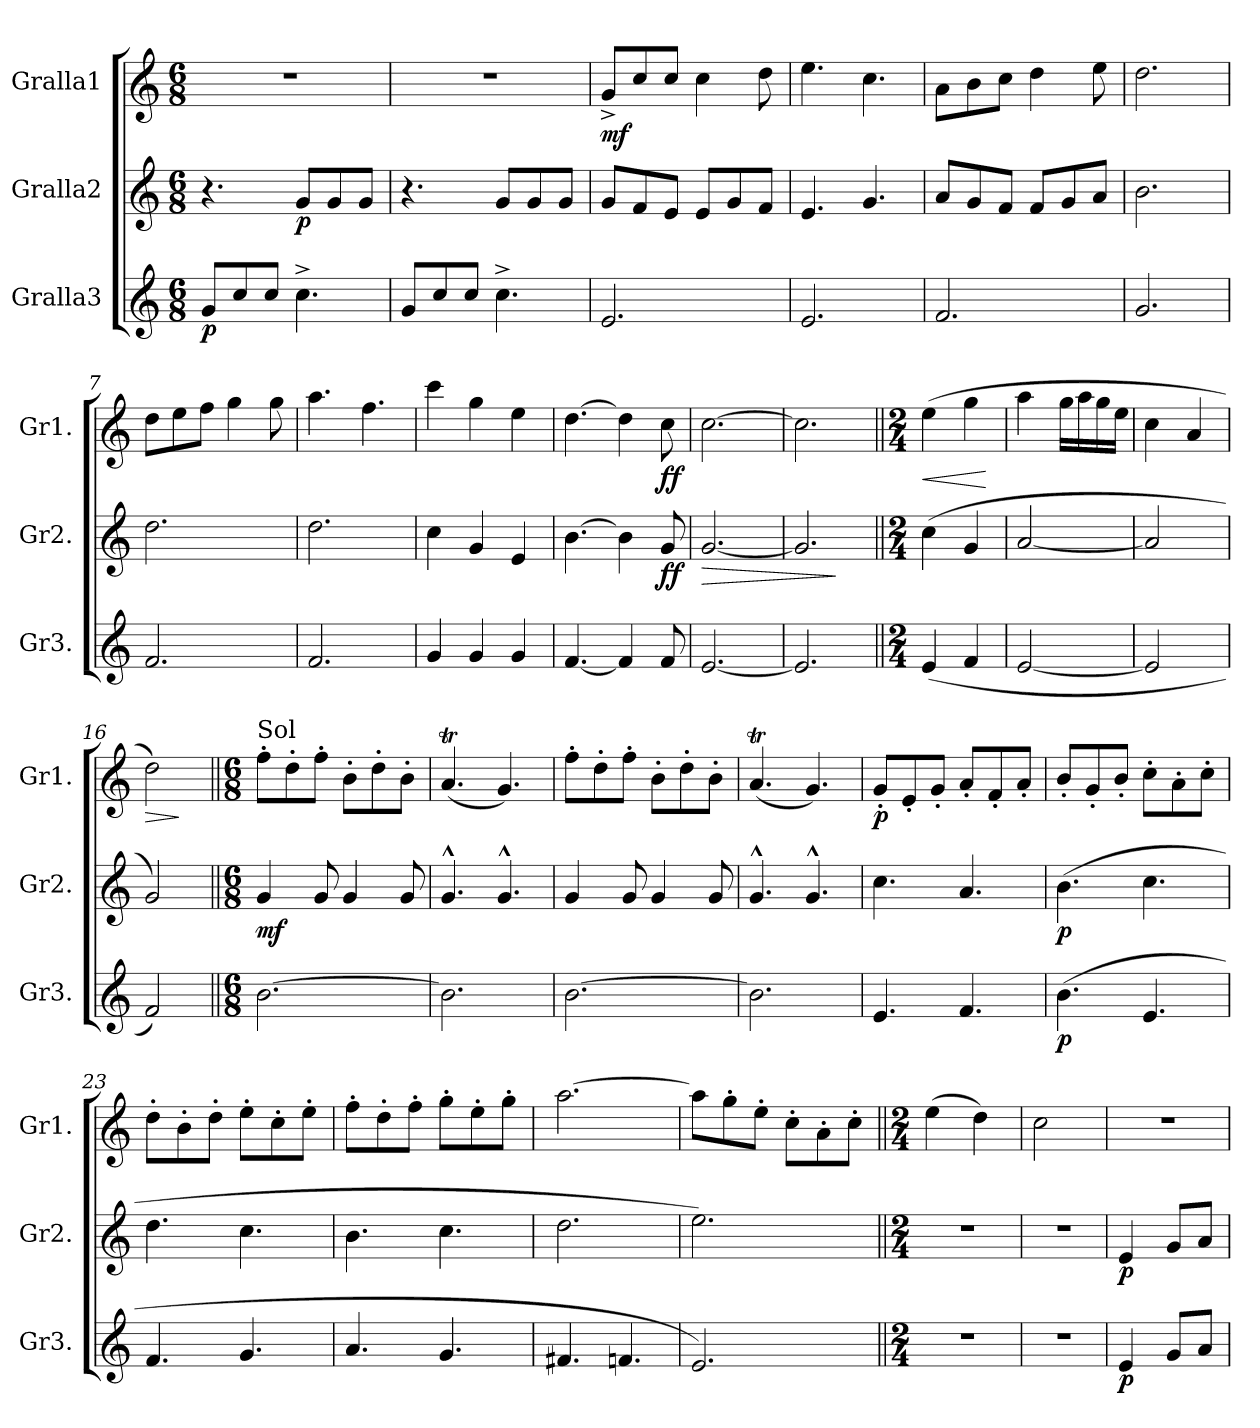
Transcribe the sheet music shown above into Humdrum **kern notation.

**kern	**dynam	**kern	**dynam	**kern	**dynam
*part3	*part3	*part2	*part2	*part1	*part1
*staff3	*staff3	*staff2	*staff2	*staff1	*staff1
*I"Gralla3	*	*I"Gralla2	*	*I"Gralla1	*
*I'Gr3.	*	*I'Gr2.	*	*I'Gr1.	*
*clefG2	*	*clefG2	*	*clefG2	*
*k[]	*	*k[]	*	*k[]	*
*M6/8	*	*M6/8	*	*M6/8	*
*MM165	*	*MM165	*	*MM165	*
=1	=1	=1	=1	=1	=1
!	!LO:DY:b	!	!	!	!
8g/L	p	4.r	.	2.r	.
8cc/	.	.	.	.	.
8cc/J	.	.	.	.	.
!	!	!	!LO:DY:b	!	!
4.cc^\	.	8g/L	p	.	.
.	.	8g/	.	.	.
.	.	8g/J	.	.	.
=2	=2	=2	=2	=2	=2
8g/L	.	4.r	.	2.r	.
8cc/	.	.	.	.	.
8cc/J	.	.	.	.	.
4.cc^\	.	8g/L	.	.	.
.	.	8g/	.	.	.
.	.	8g/J	.	.	.
=3	=3	=3	=3	=3	=3
!	!	!	!	!	!LO:DY:b
2.e/	.	8g/L	.	8g^/L	mf
.	.	8f/	.	8cc/	.
.	.	8e/J	.	8cc/J	.
.	.	8e/L	.	4cc\	.
.	.	8g/	.	.	.
.	.	8f/J	.	8dd\	.
=4	=4	=4	=4	=4	=4
2.e/	.	4.e/	.	4.ee\	.
.	.	4.g/	.	4.cc\	.
=5	=5	=5	=5	=5	=5
2.f/	.	8a/L	.	8a\L	.
.	.	8g/	.	8b\	.
.	.	8f/J	.	8cc\J	.
.	.	8f/L	.	4dd\	.
.	.	8g/	.	.	.
.	.	8a/J	.	8ee\	.
=6	=6	=6	=6	=6	=6
2.g/	.	2.b\	.	2.dd\	.
=7	=7	=7	=7	=7	=7
2.f/	.	2.dd\	.	8dd\L	.
.	.	.	.	8ee\	.
.	.	.	.	8ff\J	.
.	.	.	.	4gg\	.
.	.	.	.	8gg\	.
=8	=8	=8	=8	=8	=8
2.f/	.	2.dd\	.	4.aa\	.
.	.	.	.	4.ff\	.
=9	=9	=9	=9	=9	=9
4g/	.	4cc\	.	4ccc\	.
4g/	.	4g/	.	4gg\	.
4g/	.	4e/	.	4ee\	.
!!LO:LB:g=z
=10	=10	=10	=10	=10	=10
[4.f/	.	[4.b\	.	[4.dd\	.
4f/]	.	4b\]	.	4dd\]	.
!	!	!	!LO:DY:b	!	!LO:DY:b
8f/	.	8g/	ff	8cc\	ff
=11	=11	=11	=11	=11	=11
!	!	!	!LO:HP:b	!	!
[2.e/	.	[2.g/	>	[2.cc\	.
=12	=12	=12	=12	=12	=12
2.e/]	.	2.g/]	.	2.cc\]	.
.	.	.	]	.	.
=13||	=13||	=13||	=13||	=13||	=13||
*M2/4	*	*M2/4	*	*M2/4	*
*	*	*	*	*MM100	*
!	!	!	!	!	!LO:HP:b
(>4e/	.	(>4cc\	.	(>4ee\	<
4f/	.	4g/	.	4gg\	.
.	.	.	.	.	[
=14	=14	=14	=14	=14	=14
[2e/	.	[2a/	.	4aa\	.
.	.	.	.	16gg\LL	.
.	.	.	.	16aa\	.
.	.	.	.	16gg\	.
.	.	.	.	16ee\JJ	.
=15	=15	=15	=15	=15	=15
2e/]	.	2a/]	.	4cc\	.
.	.	.	.	4a/	.
=16	=16	=16	=16	=16	=16
!	!	!	!	!	!LO:HP:b
2f/)	.	2g/)	.	2dd\)	>
.	.	.	.	.	]
=17||	=17||	=17||	=17||	=17||	=17||
*M6/8	*	*M6/8	*	*M6/8	*
*	*	*	*	*MM165	*
!	!	!	!	!LO:TX:a:t=Sol	!
!	!	!	!LO:DY:b	!	!
[2.b\	.	4g/	mf	8ff'\L	.
.	.	.	.	8dd'\	.
.	.	8g/	.	8ff'\J	.
.	.	4g/	.	8b'\L	.
.	.	.	.	8dd'\	.
.	.	8g/	.	8b'\J	.
=18	=18	=18	=18	=18	=18
2.b\]	.	4.g^^/	.	(<4.aT/	.
.	.	4.g^^/	.	4.g/)	.
=19	=19	=19	=19	=19	=19
[2.b\	.	4g/	.	8ff'\L	.
.	.	.	.	8dd'\	.
.	.	8g/	.	8ff'\J	.
.	.	4g/	.	8b'\L	.
.	.	.	.	8dd'\	.
.	.	8g/	.	8b'\J	.
!!LO:LB:g=z
=20	=20	=20	=20	=20	=20
2.b\]	.	4.g^^/	.	(<4.aT/	.
.	.	4.g^^/	.	4.g/)	.
=21	=21	=21	=21	=21	=21
!	!	!	!	!	!LO:DY:b
4.e/	.	4.cc\	.	8g'/L	p
.	.	.	.	8e'/	.
.	.	.	.	8g'/J	.
4.f/	.	4.a/	.	8a'/L	.
.	.	.	.	8f'/	.
.	.	.	.	8a'/J	.
=22	=22	=22	=22	=22	=22
!	!LO:DY:b	!	!LO:DY:b	!	!
(>4.b\	p	(>4.b\	p	8b'/L	.
.	.	.	.	8g'/	.
.	.	.	.	8b'/J	.
4.e/	.	4.cc\	.	8cc'\L	.
.	.	.	.	8a'\	.
.	.	.	.	8cc'\J	.
=23	=23	=23	=23	=23	=23
4.f/	.	4.dd\	.	8dd'\L	.
.	.	.	.	8b'\	.
.	.	.	.	8dd'\J	.
4.g/	.	4.cc\	.	8ee'\L	.
.	.	.	.	8cc'\	.
.	.	.	.	8ee'\J	.
=24	=24	=24	=24	=24	=24
4.a/	.	4.b\	.	8ff'\L	.
.	.	.	.	8dd'\	.
.	.	.	.	8ff'\J	.
4.g/	.	4.cc\	.	8gg'\L	.
.	.	.	.	8ee'\	.
.	.	.	.	8gg'\J	.
=25	=25	=25	=25	=25	=25
4.f#X/	.	2.dd\	.	[2.aa\	.
4.fn/	.	.	.	.	.
=26	=26	=26	=26	=26	=26
2.e/)	.	2.ee\)	.	8aa\L]	.
.	.	.	.	8gg'\	.
.	.	.	.	8ee'\J	.
.	.	.	.	8cc'\L	.
.	.	.	.	8a'\	.
.	.	.	.	8cc'\J	.
=27||	=27||	=27||	=27||	=27||	=27||
*M2/4	*	*M2/4	*	*M2/4	*
*	*	*	*	*MM100	*
2r	.	2r	.	(>4ee\	.
.	.	.	.	4dd\)	.
=28	=28	=28	=28	=28	=28
2r	.	2r	.	2cc\	.
!!LO:PB:g=z
=29	=29	=29	=29	=29	=29
!	!LO:DY:b	!	!LO:DY:b	!	!
4e/	p	4e/	p	2r	.
8g/L	.	8g/L	.	.	.
8a/J	.	8a/J	.	.	.
=	=	=	=	=	=
*-	*-	*-	*-	*-	*-
